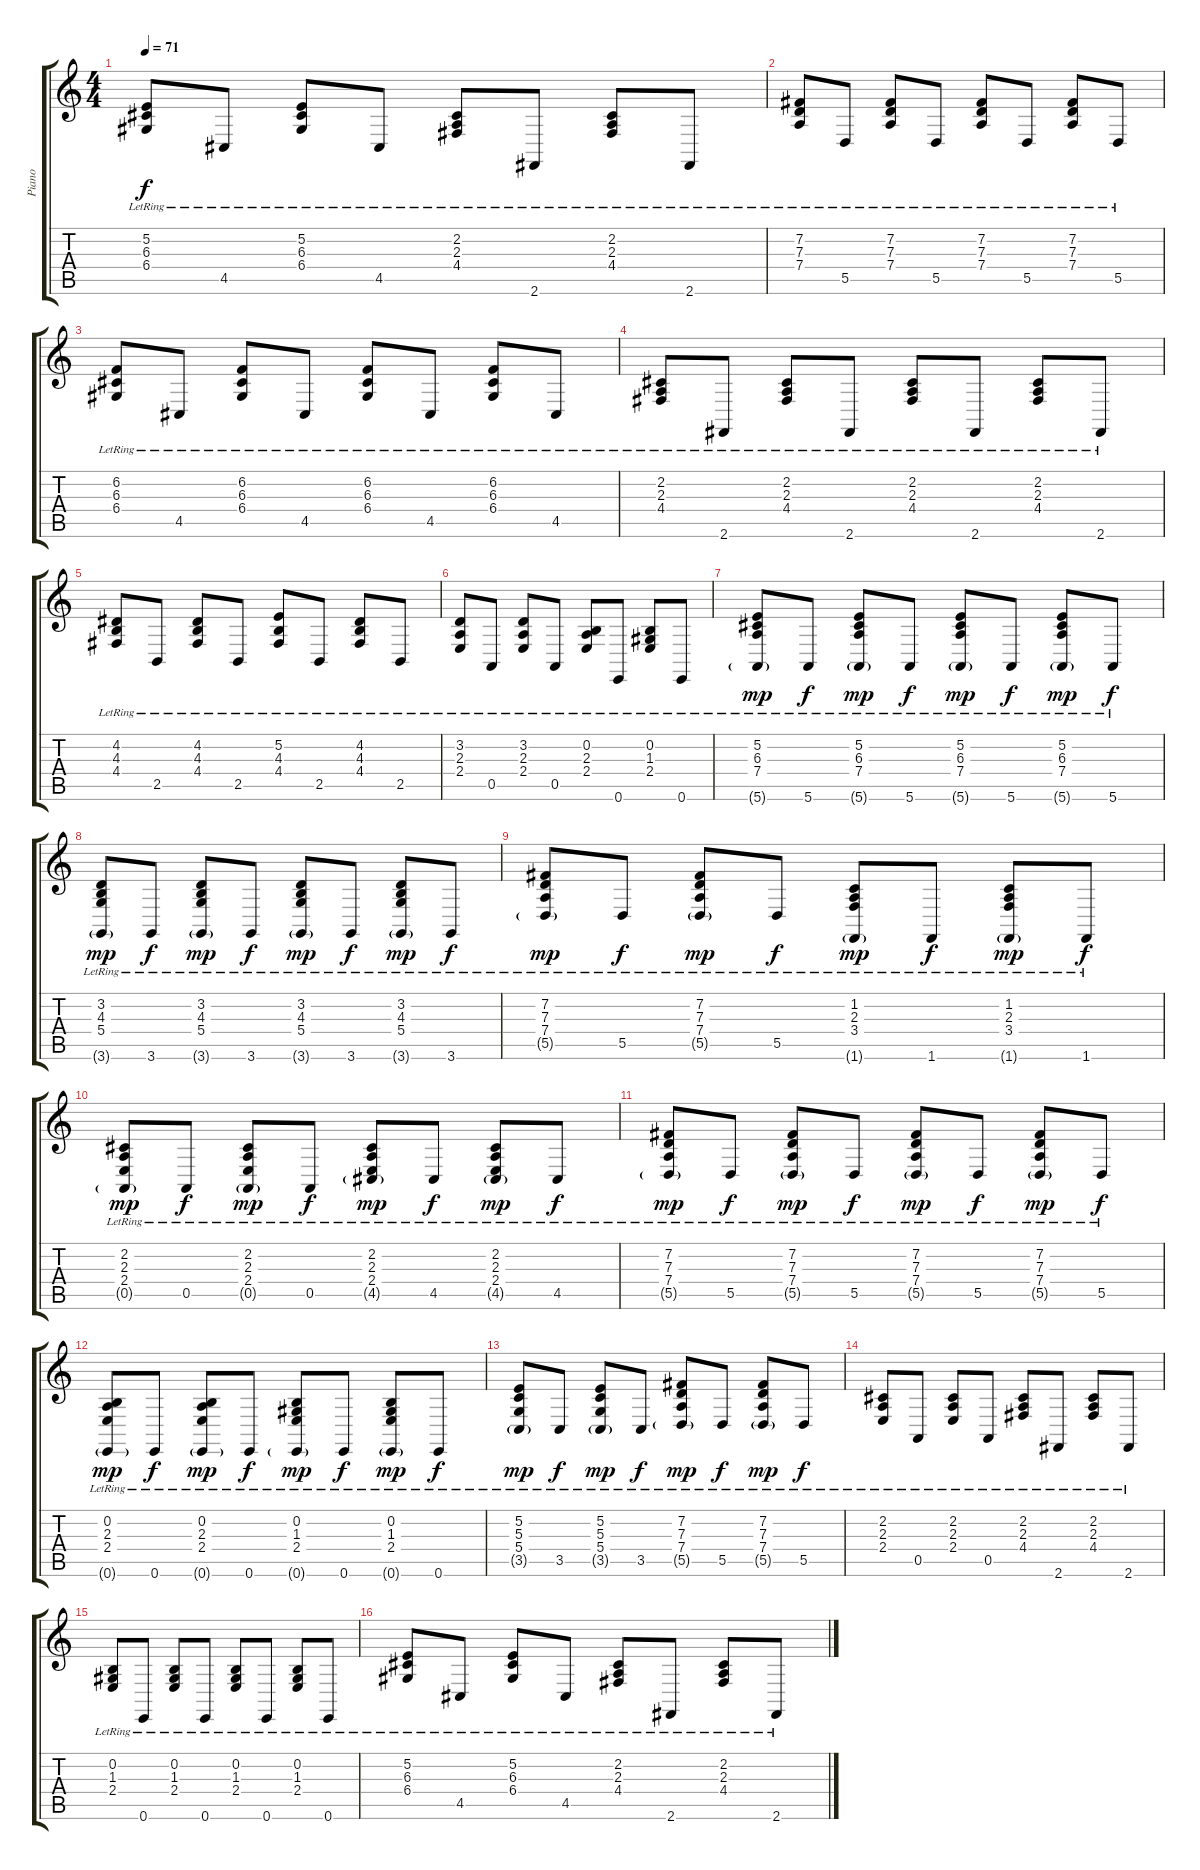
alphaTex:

\track ("Piano" "Piano") {instrument brightacousticpiano}
\staff {score tabs}
\tuning (E4 B3 G3 D3 A2 E2) {hide}
\ts (4 4)
\tempo 71
\clef g2
\ks c
(5.2{lr} 6.3{lr} 6.4{lr}).8{dy f} 4.5{lr}.8 (5.2{lr} 6.3{lr} 6.4{lr}).8 4.5{lr}.8 (2.2{lr} 2.3{lr} 4.4{lr}).8 2.6{lr}.8 (2.2{lr} 2.3{lr} 4.4{lr}).8 2.6{lr}.8 |
(7.2{lr} 7.3{lr} 7.4{lr}).8 5.5{lr}.8 (7.2{lr} 7.3{lr} 7.4{lr}).8 5.5{lr}.8 (7.2{lr} 7.3{lr} 7.4{lr}).8 5.5{lr}.8 (7.2{lr} 7.3{lr} 7.4{lr}).8 5.5{lr}.8 |
(6.2{lr} 6.3{lr} 6.4{lr}).8 4.5{lr}.8 (6.2{lr} 6.3{lr} 6.4{lr}).8 4.5{lr}.8 (6.2{lr} 6.3{lr} 6.4{lr}).8 4.5{lr}.8 (6.2{lr} 6.3{lr} 6.4{lr}).8 4.5{lr}.8 |
(2.2{lr} 2.3{lr} 4.4{lr}).8 2.6{lr}.8 (2.2{lr} 2.3{lr} 4.4{lr}).8 2.6{lr}.8 (2.2{lr} 2.3{lr} 4.4{lr}).8 2.6{lr}.8 (2.2{lr} 2.3{lr} 4.4{lr}).8 2.6{lr}.8 |
(4.2{lr} 4.3{lr} 4.4{lr}).8 2.5{lr}.8 (4.2{lr} 4.3{lr} 4.4{lr}).8 2.5{lr}.8 (5.2{lr} 4.3{lr} 4.4{lr}).8 2.5{lr}.8 (4.2{lr} 4.3{lr} 4.4{lr}).8 2.5{lr}.8 |
(3.2{lr} 2.3{lr} 2.4{lr}).8 0.5{lr}.8 (3.2{lr} 2.3{lr} 2.4{lr}).8 0.5{lr}.8 (0.2{lr} 2.3{lr} 2.4{lr}).8 0.6{lr}.8 (0.2{lr} 1.3{lr} 2.4{lr}).8 0.6{lr}.8 |
(5.2{lr} 6.3{lr} 7.4{lr} 5.6{g}).8{dy mp} 5.6{lr}.8{dy f} (5.2{lr} 6.3{lr} 7.4{lr} 5.6{g}).8{dy mp} 5.6{lr}.8{dy f} (5.2{lr} 6.3{lr} 7.4{lr} 5.6{g}).8{dy mp} 5.6{lr}.8{dy f} (5.2{lr} 6.3{lr} 7.4{lr} 5.6{g}).8{dy mp} 5.6{lr}.8{dy f} |
(3.2{lr} 4.3{lr} 5.4{lr} 3.6{g}).8{dy mp} 3.6{lr}.8{dy f} (3.2{lr} 4.3{lr} 5.4{lr} 3.6{g}).8{dy mp} 3.6{lr}.8{dy f} (3.2{lr} 4.3{lr} 5.4{lr} 3.6{g}).8{dy mp} 3.6{lr}.8{dy f} (3.2{lr} 4.3{lr} 5.4{lr} 3.6{g}).8{dy mp} 3.6{lr}.8{dy f} |
(7.2{lr} 7.3{lr} 7.4{lr} 5.5{g}).8{dy mp} 5.5{lr}.8{dy f} (7.2{lr} 7.3{lr} 7.4{lr} 5.5{g}).8{dy mp} 5.5{lr}.8{dy f} (1.2{lr} 2.3{lr} 3.4{lr} 1.6{g}).8{dy mp} 1.6{lr}.8{dy f} (1.2{lr} 2.3{lr} 3.4{lr} 1.6{g}).8{dy mp} 1.6{lr}.8{dy f} |
(2.2{lr} 2.3{lr} 2.4{lr} 0.5{g}).8{dy mp} 0.5{lr}.8{dy f} (2.2{lr} 2.3{lr} 2.4{lr} 0.5{g}).8{dy mp} 0.5{lr}.8{dy f} (2.2{lr} 2.3{lr} 2.4{lr} 4.5{g}).8{dy mp} 4.5{lr}.8{dy f} (2.2{lr} 2.3{lr} 2.4{lr} 4.5{g}).8{dy mp} 4.5{lr}.8{dy f} |
(7.2{lr} 7.3{lr} 7.4{lr} 5.5{g}).8{dy mp} 5.5{lr}.8{dy f} (7.2{lr} 7.3{lr} 7.4{lr} 5.5{g}).8{dy mp} 5.5{lr}.8{dy f} (7.2{lr} 7.3{lr} 7.4{lr} 5.5{g}).8{dy mp} 5.5{lr}.8{dy f} (7.2{lr} 7.3{lr} 7.4{lr} 5.5{g}).8{dy mp} 5.5{lr}.8{dy f} |
(0.2{lr} 2.3{lr} 2.4{lr} 0.6{g}).8{dy mp} 0.6{lr}.8{dy f} (0.2{lr} 2.3{lr} 2.4{lr} 0.6{g}).8{dy mp} 0.6{lr}.8{dy f} (0.2{lr} 1.3{lr} 2.4{lr} 0.6{g}).8{dy mp} 0.6{lr}.8{dy f} (0.2{lr} 1.3{lr} 2.4{lr} 0.6{g}).8{dy mp} 0.6{lr}.8{dy f} |
(5.2{lr} 5.3{lr} 5.4{lr} 3.5{g}).8{dy mp} 3.5{lr}.8{dy f} (5.2{lr} 5.3{lr} 5.4{lr} 3.5{g}).8{dy mp} 3.5{lr}.8{dy f} (7.2{lr} 7.3{lr} 7.4{lr} 5.5{g}).8{dy mp} 5.5{lr}.8{dy f} (7.2{lr} 7.3{lr} 7.4{lr} 5.5{g}).8{dy mp} 5.5{lr}.8{dy f} |
(2.2{lr} 2.3{lr} 2.4{lr}).8 0.5{lr}.8 (2.2{lr} 2.3{lr} 2.4{lr}).8 0.5{lr}.8 (2.2{lr} 2.3{lr} 4.4{lr}).8 2.6{lr}.8 (2.2{lr} 2.3{lr} 4.4{lr}).8 2.6{lr}.8 |
(0.2{lr} 1.3{lr} 2.4{lr}).8 0.6{lr}.8 (0.2{lr} 1.3{lr} 2.4{lr}).8 0.6{lr}.8 (0.2{lr} 1.3{lr} 2.4{lr}).8 0.6{lr}.8 (0.2{lr} 1.3{lr} 2.4{lr}).8 0.6{lr}.8 |
(5.2{lr} 6.3{lr} 6.4{lr}).8 4.5{lr}.8 (5.2{lr} 6.3{lr} 6.4{lr}).8 4.5{lr}.8 (2.2{lr} 2.3{lr} 4.4{lr}).8 2.6{lr}.8 (2.2{lr} 2.3{lr} 4.4{lr}).8 2.6{lr}.8
